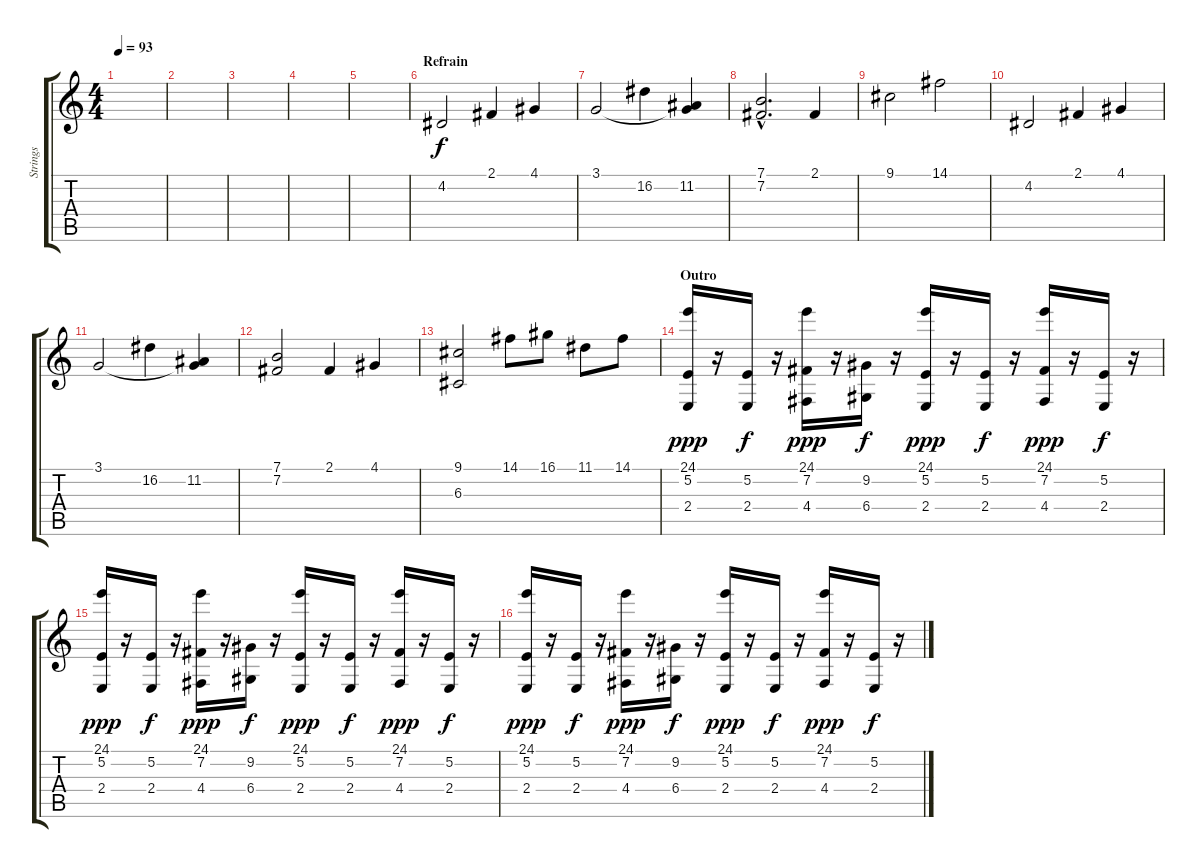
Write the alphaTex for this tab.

\track ("Strings" "Strings") {instrument violin}
\staff {score tabs}
\tuning (E4 B3 G3 D3 A2 E2) {hide}
\ts (4 4)
\tempo 93
\clef g2
\ks c
|
|
|
|
|
\section ("" "Refrain")
4.2.2 2.1.4 4.1.4 |
3.1.2 16.2.4 (3.1{t} 11.2).4 |
(7.1{hac} 7.2{hac}).2{d} 2.1.4 |
9.1.2 14.1.2 |
4.2.2 2.1.4 4.1.4 |
3.1.2 16.2.4 (3.1{t} 11.2).4 |
(7.1 7.2).2 2.1.4 4.1.4 |
(9.1 6.3).2 14.1.8 16.1.8 11.1.8 14.1.8 |
\section ("" "Outro")
(24.1 5.2 2.4).16{dy ppp} r.16 (5.2 2.4).16{dy f} r.16 (24.1 7.2 4.4).16{dy ppp} r.16 (9.2 6.4).16{dy f} r.16 (24.1 5.2 2.4).16{dy ppp} r.16 (5.2 2.4).16{dy f} r.16 (24.1 7.2 4.4).16{dy ppp} r.16 (5.2 2.4).16{dy f} r.16 |
(24.1 5.2 2.4).16{dy ppp} r.16 (5.2 2.4).16{dy f} r.16 (24.1 7.2 4.4).16{dy ppp} r.16 (9.2 6.4).16{dy f} r.16 (24.1 5.2 2.4).16{dy ppp} r.16 (5.2 2.4).16{dy f} r.16 (24.1 7.2 4.4).16{dy ppp} r.16 (5.2 2.4).16{dy f} r.16 |
(24.1 5.2 2.4).16{dy ppp} r.16 (5.2 2.4).16{dy f} r.16 (24.1 7.2 4.4).16{dy ppp} r.16 (9.2 6.4).16{dy f} r.16 (24.1 5.2 2.4).16{dy ppp} r.16 (5.2 2.4).16{dy f} r.16 (24.1 7.2 4.4).16{dy ppp} r.16 (5.2 2.4).16{dy f} r.16
